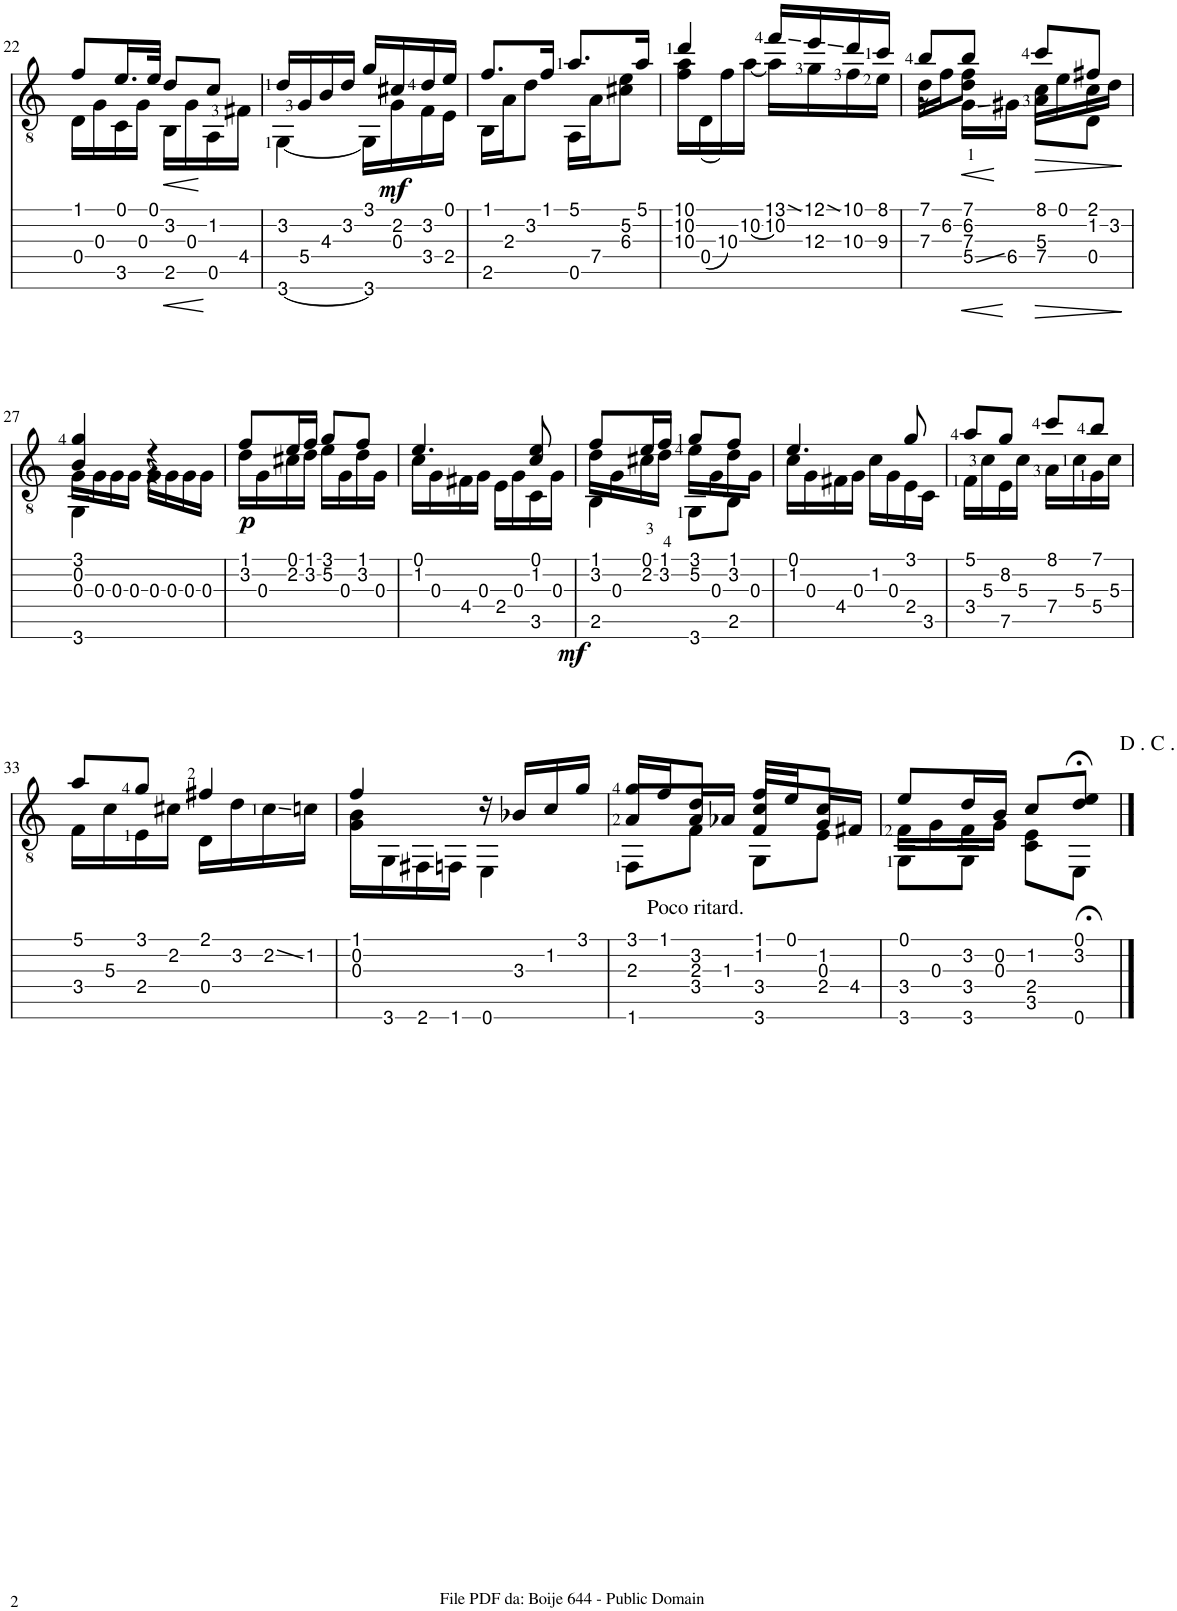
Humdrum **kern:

**kern	**kern	**dynam
*part1	*part1	*part1
*staff2	*staff1	*staff1/2
*I"Guitar	*	*
*I'Guit.	*	*
!!LO:PB:g=z
*	*clefGv2	*
*k[]	*k[]	*
*M2/4	*M2/4	*
=22	=22	=22
*^	*^	*
8fL	16DLL	8f/L	16D\LL	.
.	16GJ	.	16G\	.
16.eL	16CL	16.e/L	16C\	.
.	16GJJ	.	16G\JJ	.
32eJJk	.	32e/JJk	.	.
!	!	!	!	!LO:HP:b
8dL	16BBLL	8d/L	16BB\LL	<
.	16GJ	.	16G\	.
8cJ	16AAL	8c/J	16AA\	.
.	16F#JJ	.	16F#X\JJ	.
*v	*v	*	*	*
*	*v	*v	*
.	.	[
=23	=23	=23
*^	*^	*
16dLL	[4GG	16d/LL	[4GG\	.
16GJ	.	16G/	.	.
16BL	.	16B/	.	.
16dJJ	.	16d/JJ	.	.
16gLL	16GGLL]	16g/LL	16GG\LL]	.
!	!	!	!	!LO:DY:b
16c#J	16GJ	16c#X/	16G\	mf
16dL	16FL	16d/	16F\	.
16eJJ	16EJJ	16e/JJ	16E\JJ	.
=24	=24	=24	=24	=24
8.fL	16BBLL	8.f/L	16BB\LL	.
.	16AJ	.	16A\J	.
.	8dJ	.	8d\J	.
16fJk	.	16f/Jk	.	.
8.aL	16AALL	8.a/L	16AA\LL	.
.	16AJ	.	16A\J	.
.	8c#\ 8e\J	.	8c#X\ 8e\J	.
16aJk	.	16a/Jk	.	.
=25	=25	=25	=25	=25
4dd	16f\ 16a\LL	4dd/	16f\ 16a\LL	.
.	16DJ	.	(16D\	.
.	16fL	.	16f\)	.
.	[16aJJ	.	[16a\JJ	.
16ffLL	16aLL]	16ff/LL	16a\LL]	.
16eeJ	16gJ	16ee/	16g\	.
16ddL	16fL	16dd/	16f\	.
16ccJJ	16eJJ	16cc/JJ	16e\JJ	.
=26	=26	=26	=26	=26
*	*^	*	*^	*
8bL	16dLL	8r	8b/L	16d\LL	8r	.
.	16fJ	.	.	16f\J	.	.
!	!	!	!	!	!	!LO:HP:b
8bJ	8d\ 8f\J	16GLL	8b/J	8d\ 8f\J	16G<\LL	<
.	.	16G#JJ	.	.	16G#X\JJ	.
!	!	!	!	!	!	!LO:HP:b
8ccL	16cLL	8AL	8cc/L	16c\LL	8A\L	>
.	16eJ	.	.	16e\	.	.
8f#J	16cL	8DJ	8f#X/J	16c\	8D\J	.
.	16dJJ	.	.	16d\JJ	.	.
*v	*v	*v	*	*	*	*
*	*v	*v	*v	*
.	.	[ ]
!!LO:LB:g=z
=27	=27	=27
*^	*^	*
*	*^	*	*^	*
4B 4g	16GLL	4GG	4B/ 4g/	16G\LL	4GG\	.
.	16GJ	.	.	16G\	.	.
.	16GL	.	.	16G\	.	.
.	16GJJ	.	.	16G\JJ	.	.
4r	16GLL	4r	4r	16G\LL	4r	.
.	16GJ	.	.	16G\	.	.
.	16GL	.	.	16G\	.	.
.	16GJJ	.	.	16G\JJ	.	.
*	*v	*v	*	*	*	*
*	*	*	*v	*v	*
=28	=28	=28	=28	=28
!	!	!	!	!LO:DY:b
8fL	16dLL	8f/L	16d\LL	p
.	16GJ	.	16G\	.
16eL	16c#L	16e/L	16c#X\	.
16fJJ	16dJJ	16f/JJ	16d\JJ	.
8gL	16eLL	8g/L	16e\LL	.
.	16GJ	.	16G\	.
8fJ	16dL	8f/J	16d\	.
.	16GJJ	.	16G\JJ	.
=29	=29	=29	=29	=29
4.e	16cLL	4.e/	16c\LL	.
.	16GJ	.	16G\	.
.	16F#L	.	16F#X\	.
.	16GJJ	.	16G\JJ	.
.	16ELL	.	16E\LL	.
.	16GJ	.	16G\	.
8c 8e	16CL	8c/ 8e/	16C\	.
.	16GJJ	.	16G\JJ	.
=30	=30	=30	=30	=30
*	*^	*	*^	*
!	!	!	!	!	!	!LO:DY:b=2
8fL	16dLL	4BB	8f/L	16d\LL	4BB\	mf
.	16GJ	.	.	16G\	.	.
16eL	16c#L	.	16e/L	16c#X<\	.	.
16fJJ	16dJJ	.	16f/JJ	16d<\JJ	.	.
8gL	16eLL	8GGL	8g/L	16e\LL	8GG\L	.
.	16GJ	.	.	16G\	.	.
8fJ	16dL	8BBJ	8f/J	16d\	8BB\J	.
.	16GJJ	.	.	16G\JJ	.	.
*	*v	*v	*	*	*	*
*	*	*	*v	*v	*
=31	=31	=31	=31	=31
4.e	16cLL	4.e/	16c\LL	.
.	16GJ	.	16G\	.
.	16F#L	.	16F#X\	.
.	16GJJ	.	16G\JJ	.
.	16cLL	.	16c\LL	.
.	16GJ	.	16G\	.
8g	16EL	8g/	16E\	.
.	16CJJ	.	16C\JJ	.
=32	=32	=32	=32	=32
8aL	16FLL	8a/L	16F\LL	.
.	16cJ	.	16c\	.
8gJ	16EL	8g/J	16E\	.
.	16cJJ	.	16c\JJ	.
8ccL	16ALL	8cc/L	16A\LL	.
.	16cJ	.	16c\	.
8bJ	16GL	8b/J	16G\	.
.	16cJJ	.	16c\JJ	.
!!LO:LB:g=z	!!
=33	=33	=33	=33	=33
8aL	16FLL	8a/L	16F\LL	.
.	16cJ	.	16c\	.
8gJ	16EL	8g/J	16E\	.
.	16c#JJ	.	16c#X\JJ	.
4f#	16DLL	4f#X/	16D\LL	.
.	16dJ	.	16d\	.
.	16c#L	.	16c#\	.
.	16cJJ	.	16cn\JJ	.
=34	=34	=34	=34	=34
4f	16G\ 16B\LL	4f/	16G\ 16B\LL	.
.	16GGJ	.	16GG\	.
.	16FF#L	.	16FF#X\	.
.	16FFJJ	.	16FFn\JJ	.
16r	4EE	16r	4EE\	.
16B-LL	.	16B-X/LL	.	.
16c	.	16c/	.	.
16gJJ	.	16g/JJ	.	.
=35	=35	=35	=35	=35
*	*^	*	*^	*
16gLL	8AL	8FFL	16g/LL	8A/L	8FF\L	.
!LO:TX:a:t=Poco ritard.	!	!	!	!	!	!
16fJ	.	.	16f/J	.	.	.
8dJ	16AL	8FJ	8d/J	16A/L	8F\J	.
.	16A-JJ	.	.	16A-X/JJ	.	.
16fLL	8F\ 8c\L	8GGL	16f/LL	8F/ 8c/L	8GG\L	.
16eJ	.	.	16e/J	.	.	.
8cJ	16GL	8EJ	8c/J	16G/L	8E\J	.
.	16F#JJ	.	.	16F#X/JJ	.	.
=36	=36	=36	=36	=36	=36	=36
8eL	16FLL	8GGL	8e/L	16F\LL	8GG\L	.
.	16GJ	.	.	16G\	.	.
16dL	16FL	8GGJ	16d/L	16F\	8GG\J	.
16BJJ	16GJJ	.	16B/JJ	16G\JJ	.	.
8cL	4ryy	8C\ 8E\L	8c/L	4ryy	8C\ 8E\L	.
8d;<\ 8e;<\J	.	8EEJ	8d/;< 8e/;<J	.	8EE\J	.
*v	*v	*v	*	*	*	*
*	*v	*v	*v	*
==	==	==
*-	*-	*-
